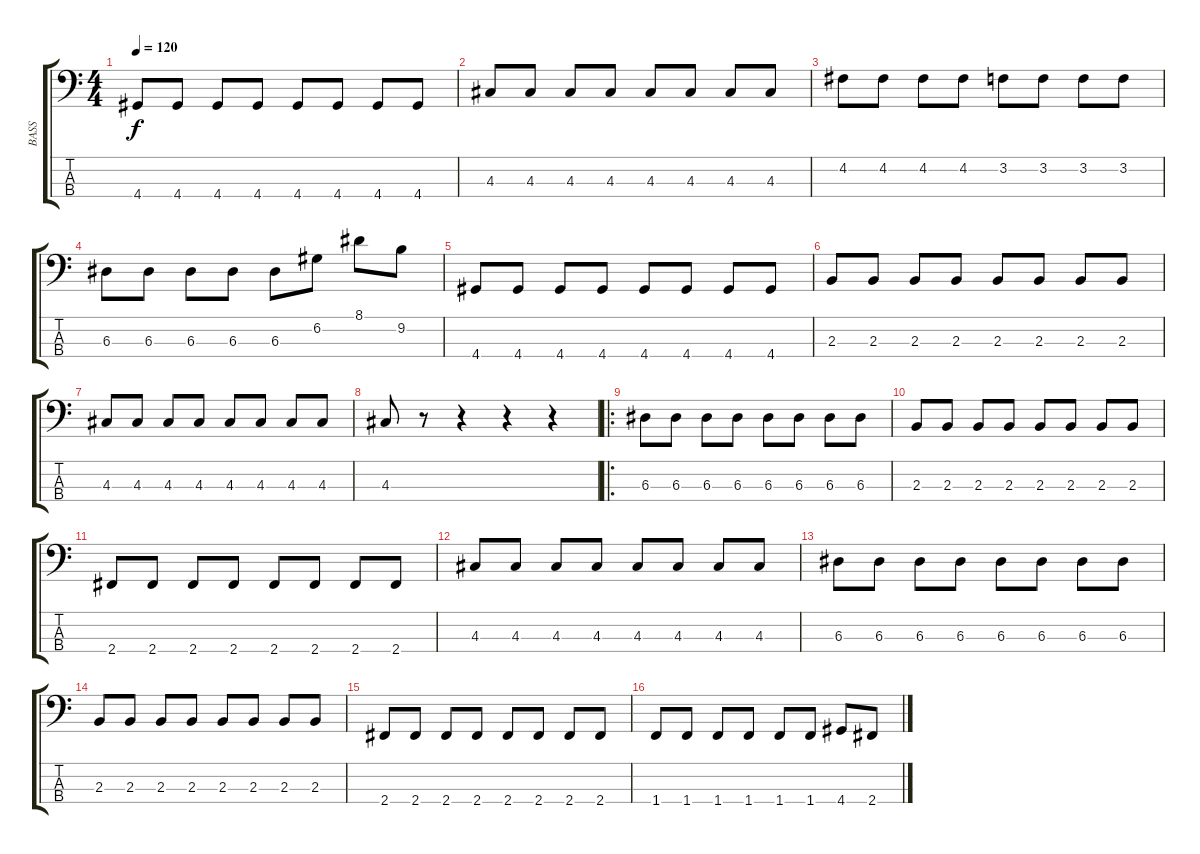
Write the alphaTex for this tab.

\track ("BASS" "BASS") {instrument electricbassfinger}
\staff {score tabs}
\tuning (G2 D2 A1 E1) {hide}
\ts (4 4)
\tempo 120
\clef f4
\ks c
4.4.8{dy f} 4.4.8 4.4.8 4.4.8 4.4.8 4.4.8 4.4.8 4.4.8 |
4.3.8 4.3.8 4.3.8 4.3.8 4.3.8 4.3.8 4.3.8 4.3.8 |
4.2.8 4.2.8 4.2.8 4.2.8 3.2.8 3.2.8 3.2.8 3.2.8 |
6.3.8 6.3.8 6.3.8 6.3.8 6.3.8 6.2.8 8.1.8 9.2.8 |
4.4.8 4.4.8 4.4.8 4.4.8 4.4.8 4.4.8 4.4.8 4.4.8 |
2.3.8 2.3.8 2.3.8 2.3.8 2.3.8 2.3.8 2.3.8 2.3.8 |
4.3.8 4.3.8 4.3.8 4.3.8 4.3.8 4.3.8 4.3.8 4.3.8 |
4.3.8 r.8 r.4 r.4 r.4 |
\ro
6.3.8 6.3.8 6.3.8 6.3.8 6.3.8 6.3.8 6.3.8 6.3.8 |
2.3.8 2.3.8 2.3.8 2.3.8 2.3.8 2.3.8 2.3.8 2.3.8 |
2.4.8 2.4.8 2.4.8 2.4.8 2.4.8 2.4.8 2.4.8 2.4.8 |
4.3.8 4.3.8 4.3.8 4.3.8 4.3.8 4.3.8 4.3.8 4.3.8 |
6.3.8 6.3.8 6.3.8 6.3.8 6.3.8 6.3.8 6.3.8 6.3.8 |
2.3.8 2.3.8 2.3.8 2.3.8 2.3.8 2.3.8 2.3.8 2.3.8 |
2.4.8 2.4.8 2.4.8 2.4.8 2.4.8 2.4.8 2.4.8 2.4.8 |
1.4.8 1.4.8 1.4.8 1.4.8 1.4.8 1.4.8 4.4.8 2.4.8
